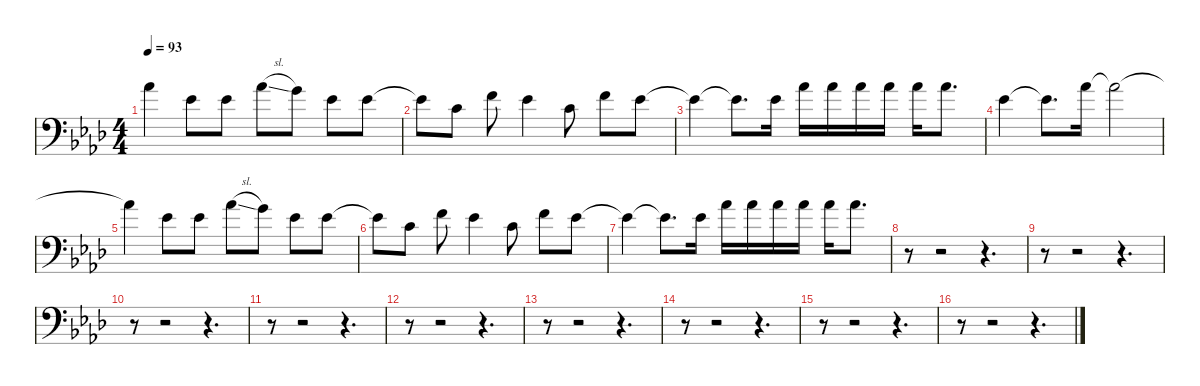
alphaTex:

\defaultSystemsLayout 4
\hideDynamics
\bracketExtendMode nobrackets
\singleTrackTrackNamePolicy hidden
\multiTrackTrackNamePolicy hidden
\firstSystemTrackNameMode fullname
\firstSystemTrackNameOrientation horizontal
\otherSystemsTrackNameOrientation horizontal
\track ("Vocals" "bn.") {instrument bassoon}
\staff {score}
\tuning (E4 C4 G3 C3 G2 C2)
\ts (4 4)
\tempo 93
\clef f4
\ks ab
8.2{t acc b}.4{dy f beam Down} 8.3{acc b}.8{beam Down} 8.3{acc b}.8{beam Down} 8.2{sl acc b}.8{beam Down} 7.2{acc forcenatural}.8{beam Down} 8.3{acc b}.8{beam Down} 8.3{acc b}.8{beam Down} |
8.3{t acc b}.8{beam Down} 5.3{acc forcenatural}.8{beam Down} 5.2{acc forcenatural}.8{beam Down} 8.3{acc b}.4{beam Down} 5.3{acc forcenatural}.8{beam Down} 5.2{acc forcenatural}.8{beam Down} 8.3{acc b}.8{beam Down} |
8.3{t acc b}.4{beam Down} 8.3{t acc b}.8{d beam Down} 8.3{acc b}.16{beam Down} 8.2{acc b}.16{beam Down} 8.2{acc b}.16{beam Down} 8.2{acc b}.16{beam Down} 8.2{acc b}.16{beam Down} 8.2{acc b}.16{beam Down} 8.2{acc b}.8{d beam Down} |
8.3{acc b}.4{beam Down} 8.3{t acc b}.8{d beam Down} 8.2{acc b}.16{beam Down} 8.2{t acc b}.2{beam Down} |
8.2{t acc b}.4{beam Down} 8.3{acc b}.8{beam Down} 8.3{acc b}.8{beam Down} 8.2{sl acc b}.8{beam Down} 7.2{acc forcenatural}.8{beam Down} 8.3{acc b}.8{beam Down} 8.3{acc b}.8{beam Down} |
8.3{t acc b}.8{beam Down} 5.3{acc forcenatural}.8{beam Down} 5.2{acc forcenatural}.8{beam Down} 8.3{acc b}.4{beam Down} 5.3{acc forcenatural}.8{beam Down} 5.2{acc forcenatural}.8{beam Down} 8.3{acc b}.8{beam Down} |
8.3{t acc b}.4{beam Down} 8.3{t acc b}.8{d beam Down} 8.3{acc b}.16{beam Down} 8.2{acc b}.16{beam Down} 8.2{acc b}.16{beam Down} 8.2{acc b}.16{beam Down} 8.2{acc b}.16{beam Down} 8.2{acc b}.16{beam Down} 8.2{acc b}.8{d beam Down} |
r.8{beam Down} r.2{beam Down} r.4{d beam Down} |
r.8{beam Down} r.2{beam Down} r.4{d beam Down} |
r.8{beam Down} r.2{beam Down} r.4{d beam Down} |
r.8{beam Down} r.2{beam Down} r.4{d beam Down} |
r.8{beam Down} r.2{beam Down} r.4{d beam Down} |
r.8{beam Down} r.2{beam Down} r.4{d beam Down} |
r.8{beam Down} r.2{beam Down} r.4{d beam Down} |
r.8{beam Down} r.2{beam Down} r.4{d beam Down} |
r.8{beam Down} r.2{beam Down} r.4{d beam Down}
